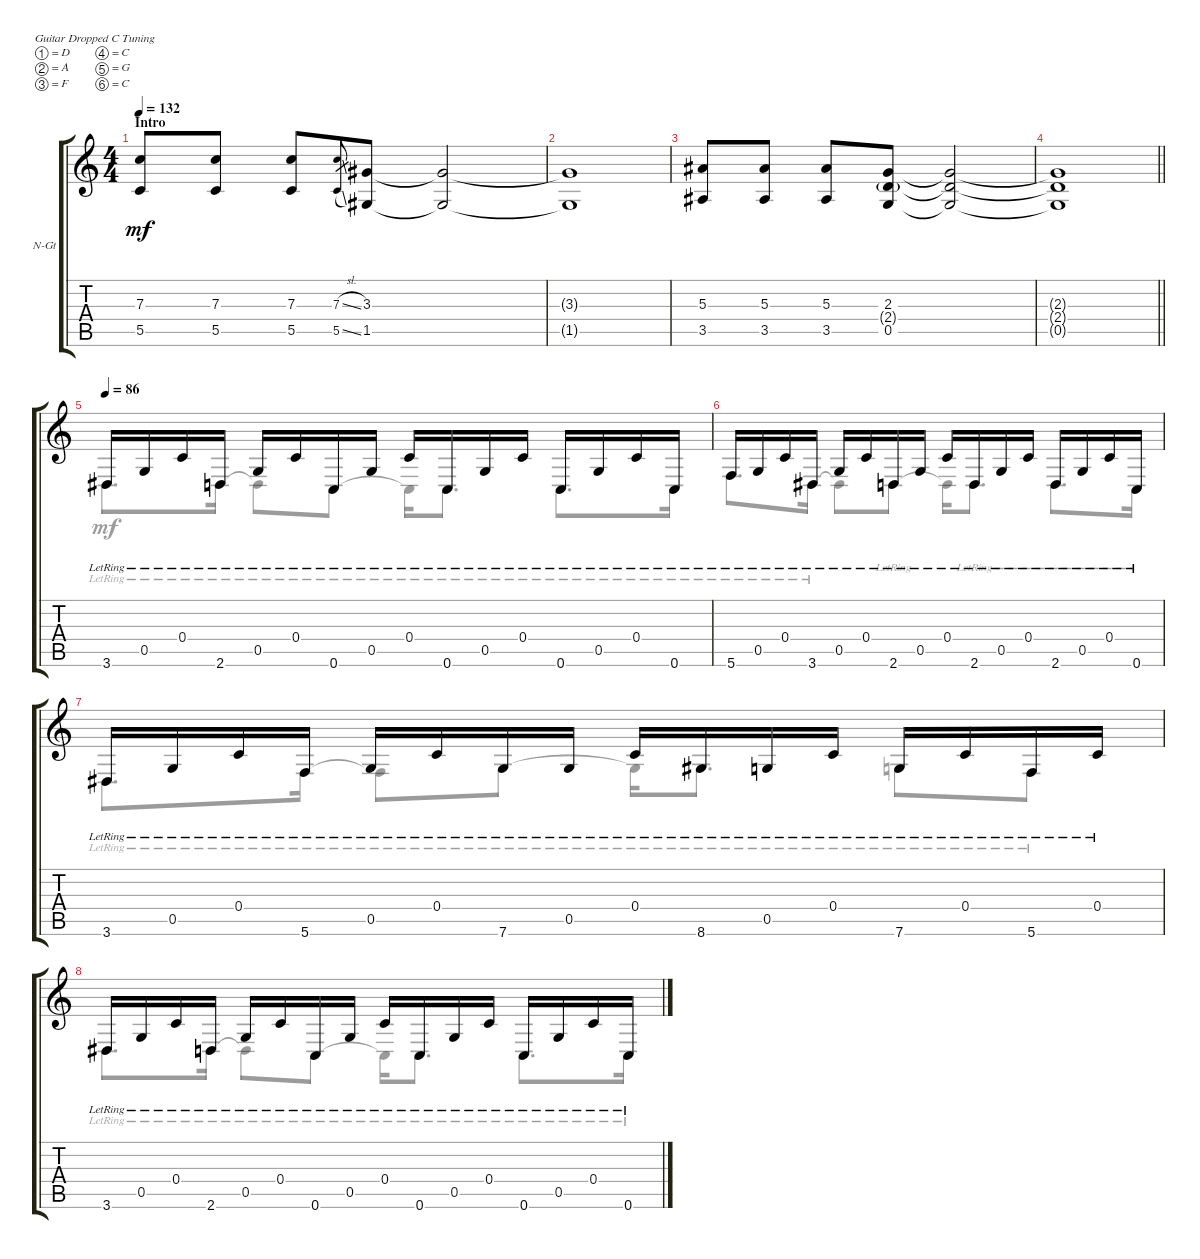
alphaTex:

\defaultSystemsLayout 4
\bracketExtendMode groupsimilarinstruments
\firstSystemTrackNameOrientation horizontal
\otherSystemsTrackNameOrientation horizontal
\track ("Nylon Guitar" "N-Gt") {instrument acousticguitarnylon}
\staff {score tabs}
\tuning (D4 A3 F3 C3 G2 C2)
\voice
\ts (4 4)
\beaming (8 2 2 2 2)
\section ("" "Intro")
\tempo 132
\clef g2
\ks c
(5.5 7.3).8{lyrics (0 "") lyrics (1 "") lyrics (2 "") lyrics (3 "") lyrics (4 "") dy mf instrument acousticguitarnylon} (5.5 7.3).8 (5.5 7.3).8 (7.3{sl} 5.5{sl}).8{gr} (1.5 3.3).8 (1.5{t} 3.3{t}).2 |
(1.5{t} 3.3{t}).1{lyrics (0 "") lyrics (1 "") lyrics (2 "") lyrics (3 "") lyrics (4 "")} |
(3.5 5.3).8{lyrics (0 "") lyrics (1 "") lyrics (2 "") lyrics (3 "") lyrics (4 "")} (3.5 5.3).8 (3.5 5.3).8 (0.5 2.3 2.4{g}).8 (0.5{t} 2.3{t} 2.4{t}).2 |
\barLineRight lightlight
(0.5{t} 2.3{t} 2.4{t}).1{lyrics (0 "") lyrics (1 "") lyrics (2 "") lyrics (3 "") lyrics (4 "")} |
\tempo 86
\scale
0.526011 3.6{lr}.16{lyrics (0 "") lyrics (1 "") lyrics (2 "") lyrics (3 "") lyrics (4 "")} 0.5{lr}.16 0.4{lr}.16 2.6{lr}.16 0.5{lr}.16 0.4{lr}.16 0.6{lr}.16 0.5{lr}.16 0.4{lr}.16 0.6{lr}.16 0.5{lr}.16 0.4{lr}.16 0.6{lr}.16 0.5{lr}.16 0.4{lr}.16 0.6{lr}.16 |
\scale
0.474179 5.6{lr}.16{lyrics (0 "") lyrics (1 "") lyrics (2 "") lyrics (3 "") lyrics (4 "")} 0.5{lr}.16 0.4{lr}.16 3.6{lr}.16 0.5{lr}.16 0.4{lr}.16 2.6{lr}.16 0.5{lr}.16 0.4{lr}.16 2.6{lr}.16 0.5{lr}.16 0.4{lr}.16 2.6{lr}.16 0.5{lr}.16 0.4{lr}.16 0.6{lr}.16 |
\scale
0.52584 3.6{lr}.16{lyrics (0 "") lyrics (1 "") lyrics (2 "") lyrics (3 "") lyrics (4 "")} 0.5{lr}.16 0.4{lr}.16 5.6{lr}.16 0.5{lr}.16 0.4{lr}.16 7.6{lr}.16 0.5{lr}.16 0.4{lr}.16 8.6{lr}.16 0.5{lr}.16 0.4{lr}.16 7.6{lr}.16 0.4{lr}.16 5.6{lr}.16 0.4{lr}.16 |
\scale
0.473823 3.6{lr}.16{lyrics (0 "") lyrics (1 "") lyrics (2 "") lyrics (3 "") lyrics (4 "")} 0.5{lr}.16 0.4{lr}.16 2.6{lr}.16 0.5{lr}.16 0.4{lr}.16 0.6{lr}.16 0.5{lr}.16 0.4{lr}.16 0.6{lr}.16 0.5{lr}.16 0.4{lr}.16 0.6{lr}.16 0.5{lr}.16 0.4{lr}.16 0.6{lr}.16
\voice
\clef g2
\ottava regular
\simile none
\ks c
|
|
|
\barLineRight lightlight
|
\scale
0.526011 3.6{lr}.8{d} 2.6{lr}.16 2.6{lr t}.8 0.6{lr}.8 0.6{lr t}.16 0.6{lr}.8{d} 0.6{lr}.8{d} 0.6{lr}.16 |
\scale
0.474179 5.6{lr}.8{d} 3.6{lr}.16 3.6{t}.8 2.6{lr}.8 2.6{t}.16 2.6{lr}.8{d} 2.6{lr}.8{d} 0.6{lr}.16 |
\scale
0.52584 3.6{lr}.8{d} 5.6{lr}.16 5.6{lr t}.8 7.6{lr}.8 7.6{lr t}.16 8.6{lr}.8{d} 7.6{lr}.8 5.6{lr}.8 |
\scale
0.473823 3.6{lr}.8{d} 2.6{lr}.16 2.6{lr t}.8 0.6{lr}.8 0.6{lr t}.16 0.6{lr}.8{d} 0.6{lr}.8{d} 0.6{lr}.16
